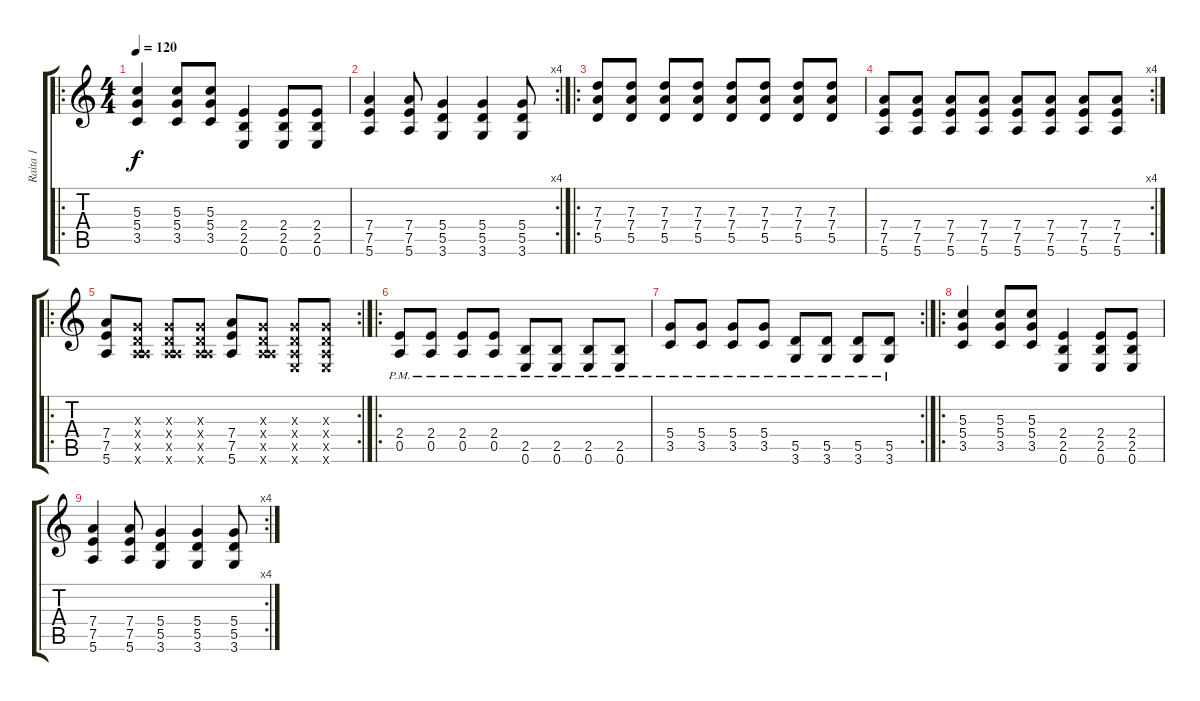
\track ("Raita 1" "Raita 1") {instrument acousticguitarsteel}
\staff {score tabs}
\tuning (E4 B3 G3 D3 A2 E2) {hide}
\ro
\ts (4 4)
\tempo 120
\clef g2
\ks c
(5.3 5.4 3.5).4{dy f} (5.3 5.4 3.5).8 (5.3 5.4 3.5).8 (2.4 2.5 0.6).4 (2.4 2.5 0.6).8 (2.4 2.5 0.6).8 |
\rc 4
(7.4 7.5 5.6).4 (7.4 7.5 5.6).8 (5.4 5.5 3.6).4 (5.4 5.5 3.6).4 (5.4 5.5 3.6).8 |
\ro
(7.3 7.4 5.5).8 (7.3 7.4 5.5).8 (7.3 7.4 5.5).8 (7.3 7.4 5.5).8 (7.3 7.4 5.5).8 (7.3 7.4 5.5).8 (7.3 7.4 5.5).8 (7.3 7.4 5.5).8 |
\rc 4
(7.4 7.5 5.6).8 (7.4 7.5 5.6).8 (7.4 7.5 5.6).8 (7.4 7.5 5.6).8 (7.4 7.5 5.6).8 (7.4 7.5 5.6).8 (7.4 7.5 5.6).8 (7.4 7.5 5.6).8 |
\ro
\rc 2
(7.4 7.5 5.6).8 (0.3{x} 0.4{x} 0.5{x} 5.6{x}).8 (0.3{x} 0.4{x} 0.5{x} 5.6{x}).8 (0.3{x} 0.4{x} 0.5{x} 5.6{x}).8 (7.4 7.5 5.6).8 (0.3{x} 0.4{x} 0.5{x} 5.6{x}).8 (0.3{x} 0.4{x} 0.5{x} 0.6{x}).8 (0.3{x} 0.4{x} 0.5{x} 0.6{x}).8 |
\ro
(2.4{pm} 0.5{pm}).8 (2.4{pm} 0.5{pm}).8 (2.4{pm} 0.5{pm}).8 (2.4{pm} 0.5{pm}).8 (2.5{pm} 0.6{pm}).8 (2.5{pm} 0.6{pm}).8 (2.5{pm} 0.6{pm}).8 (2.5{pm} 0.6{pm}).8 |
\rc 2
(5.4{pm} 3.5{pm}).8 (5.4{pm} 3.5{pm}).8 (5.4{pm} 3.5{pm}).8 (5.4{pm} 3.5{pm}).8 (5.5{pm} 3.6{pm}).8 (5.5{pm} 3.6{pm}).8 (5.5{pm} 3.6{pm}).8 (5.5{pm} 3.6{pm}).8 |
\ro
(5.3 5.4 3.5).4 (5.3 5.4 3.5).8 (5.3 5.4 3.5).8 (2.4 2.5 0.6).4 (2.4 2.5 0.6).8 (2.4 2.5 0.6).8 |
\rc 4
(7.4 7.5 5.6).4 (7.4 7.5 5.6).8 (5.4 5.5 3.6).4 (5.4 5.5 3.6).4 (5.4 5.5 3.6).8
